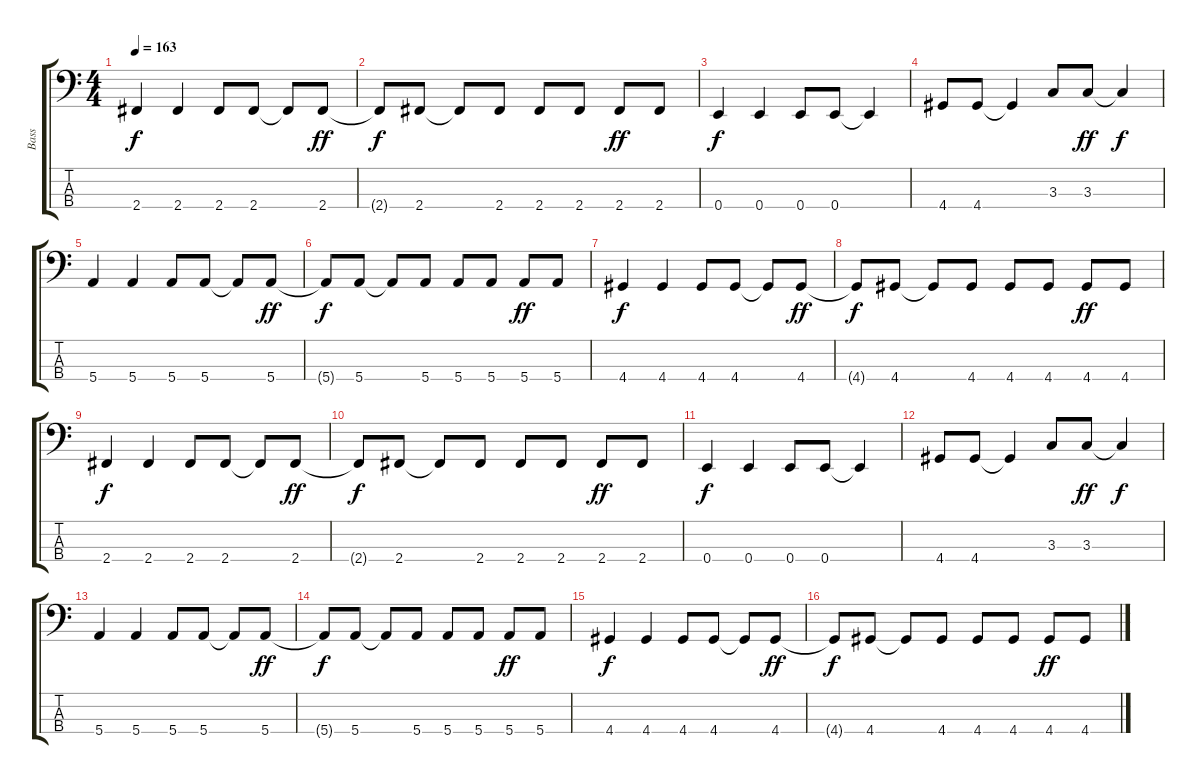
\track ("Bass" "Bass") {instrument electricbassfinger}
\staff {score tabs}
\tuning (G2 D2 A1 E1) {hide}
\ts (4 4)
\tempo 163
\clef f4
\ks c
2.4.4{dy f} 2.4.4 2.4.8 2.4.8 2.4{t}.8 2.4.8{dy ff} |
2.4{t}.8{dy f} 2.4.8 2.4{t}.8 2.4.8 2.4.8 2.4.8 2.4.8{dy ff} 2.4.8 |
0.4.4{dy f} 0.4.4 0.4.8 0.4.8 0.4{t}.4 |
4.4.8 4.4.8 4.4{t}.4 3.3.8 3.3.8{dy ff} 3.3{t}.4{dy f} |
5.4.4 5.4.4 5.4.8 5.4.8 5.4{t}.8 5.4.8{dy ff} |
5.4{t}.8{dy f} 5.4.8 5.4{t}.8 5.4.8 5.4.8 5.4.8 5.4.8{dy ff} 5.4.8 |
4.4.4{dy f} 4.4.4 4.4.8 4.4.8 4.4{t}.8 4.4.8{dy ff} |
4.4{t}.8{dy f} 4.4.8 4.4{t}.8 4.4.8 4.4.8 4.4.8 4.4.8{dy ff} 4.4.8 |
2.4.4{dy f} 2.4.4 2.4.8 2.4.8 2.4{t}.8 2.4.8{dy ff} |
2.4{t}.8{dy f} 2.4.8 2.4{t}.8 2.4.8 2.4.8 2.4.8 2.4.8{dy ff} 2.4.8 |
0.4.4{dy f} 0.4.4 0.4.8 0.4.8 0.4{t}.4 |
4.4.8 4.4.8 4.4{t}.4 3.3.8 3.3.8{dy ff} 3.3{t}.4{dy f} |
5.4.4 5.4.4 5.4.8 5.4.8 5.4{t}.8 5.4.8{dy ff} |
5.4{t}.8{dy f} 5.4.8 5.4{t}.8 5.4.8 5.4.8 5.4.8 5.4.8{dy ff} 5.4.8 |
4.4.4{dy f} 4.4.4 4.4.8 4.4.8 4.4{t}.8 4.4.8{dy ff} |
4.4{t}.8{dy f} 4.4.8 4.4{t}.8 4.4.8 4.4.8 4.4.8 4.4.8{dy ff} 4.4.8
